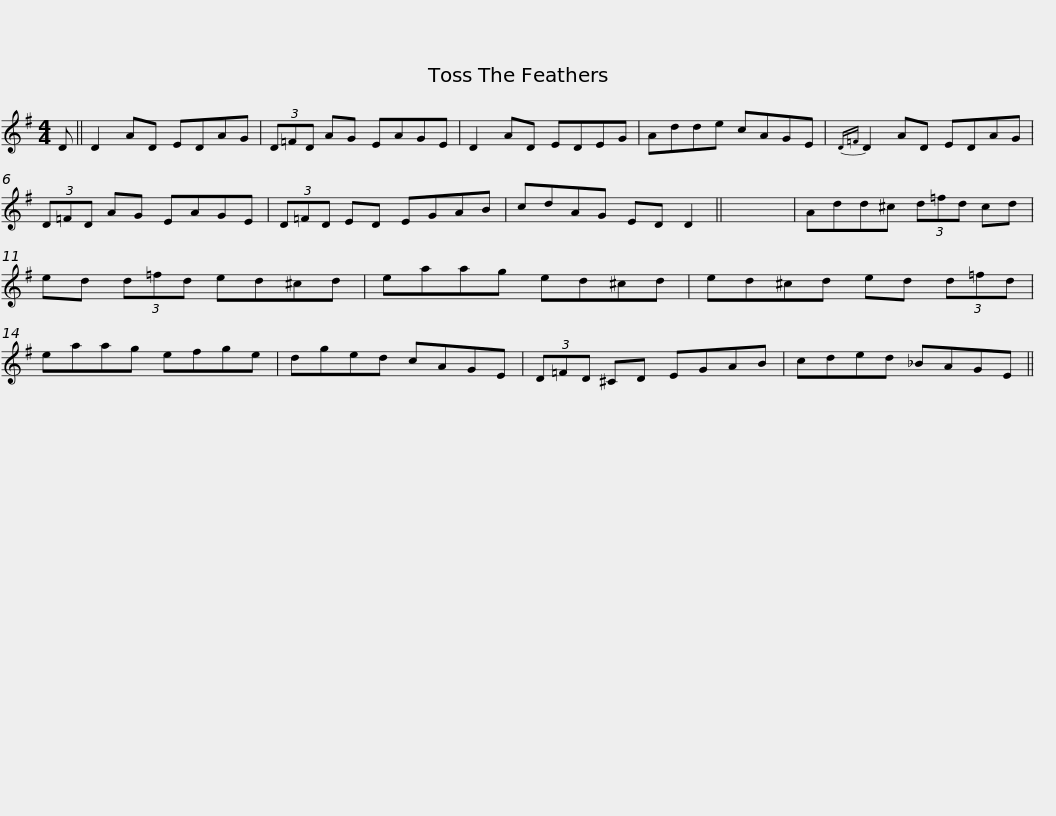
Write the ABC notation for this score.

X:1
L:1/8
M:4/4
I:linebreak $
K:G
V:1 treble
V:1
 D || D2 AD EDAG | (3D=FD AG EAGE | D2 AD EDEG | Adde cAGE | %5
{D=F} D2 AD EDAG |$ (3D=FD AG EAGE | (3D=FD ED EGAB | cdAG ED D2 || x8 | %10
 Add^c (3d=fd cd |$ ed (3d=fd ed^cd | eaag ed^cd | ed^cd ed (3d=fd | eaag efge | %15
 dged cAGE |$ (3D=FD ^CD EGAB | cded _BAGE || %18
